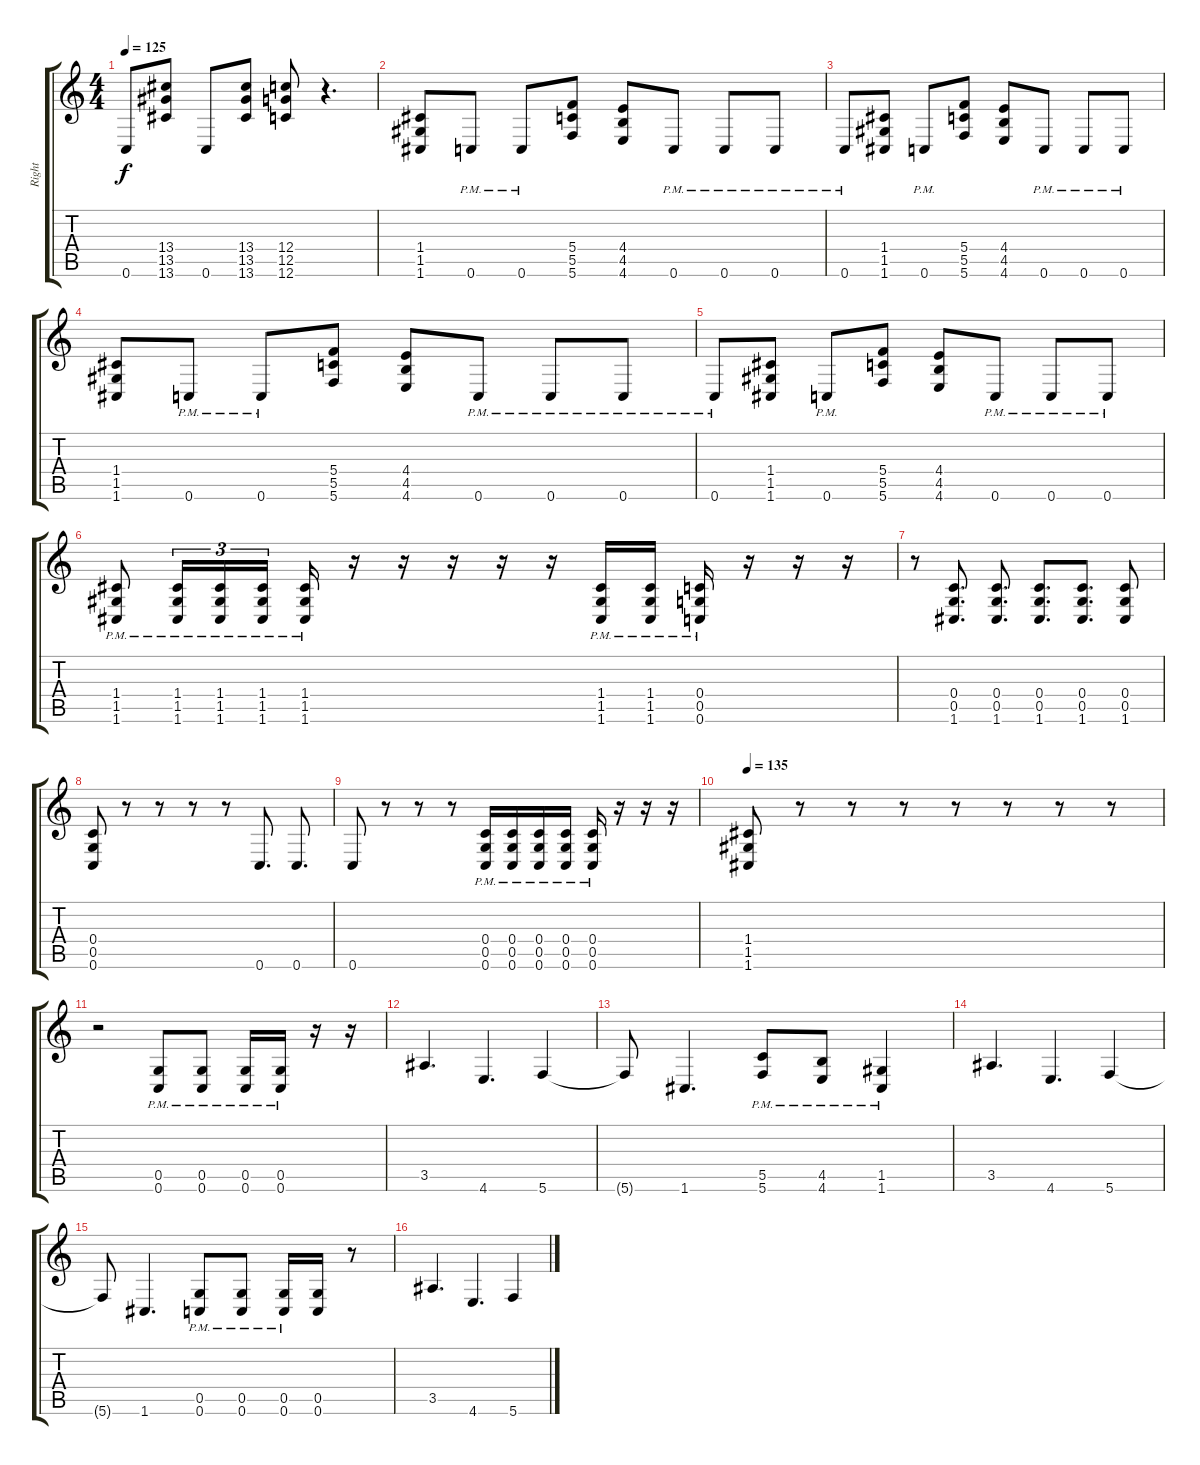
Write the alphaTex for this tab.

\track ("Right" "Right") {instrument overdrivenguitar}
\staff {score tabs}
\tuning (D4 A3 F3 C3 G2 C2) {hide}
\ts (4 4)
\tempo 125
\clef g2
\ks c
0.6.8{dy f} (13.4 13.5 13.6).8 0.6.8 (13.4 13.5 13.6).8 (12.4 12.5 12.6).8 r.4{d} |
(1.4 1.5 1.6).8 0.6{pm}.8 0.6{pm}.8 (5.4 5.5 5.6).8 (4.4 4.5 4.6).8 0.6{pm}.8 0.6{pm}.8 0.6{pm}.8 |
0.6{pm}.8 (1.4 1.5 1.6).8 0.6{pm}.8 (5.4 5.5 5.6).8 (4.4 4.5 4.6).8 0.6{pm}.8 0.6{pm}.8 0.6{pm}.8 |
(1.4 1.5 1.6).8 0.6{pm}.8 0.6{pm}.8 (5.4 5.5 5.6).8 (4.4 4.5 4.6).8 0.6{pm}.8 0.6{pm}.8 0.6{pm}.8 |
0.6{pm}.8 (1.4 1.5 1.6).8 0.6{pm}.8 (5.4 5.5 5.6).8 (4.4 4.5 4.6).8 0.6{pm}.8 0.6{pm}.8 0.6{pm}.8 |
(1.4{pm} 1.5{pm} 1.6{pm}).8 (1.4{pm} 1.5{pm} 1.6{pm}).16{tu (3 2)} (1.4{pm} 1.5{pm} 1.6{pm}).16{tu (3 2)} (1.4{pm} 1.5{pm} 1.6{pm}).16{tu (3 2)} (1.4{pm} 1.5{pm} 1.6{pm}).16 r.16 r.16 r.16 r.16 r.16 (1.4{pm} 1.5{pm} 1.6{pm}).16 (1.4{pm} 1.5{pm} 1.6{pm}).16 (0.4{pm} 0.5{pm} 0.6{pm}).16 r.16 r.16 r.16 |
r.8 (0.4 0.5 1.6).8{d} (0.4 0.5 1.6).8{d} (0.4 0.5 1.6).8{d} (0.4 0.5 1.6).8{d} (0.4 0.5 1.6).8 |
(0.4 0.5 0.6).8 r.8 r.8 r.8 r.8 0.6.8{d} 0.6.8{d} |
0.6.8 r.8 r.8 r.8 (0.4{pm} 0.5{pm} 0.6{pm}).16 (0.4{pm} 0.5{pm} 0.6{pm}).16 (0.4{pm} 0.5{pm} 0.6{pm}).16 (0.4{pm} 0.5{pm} 0.6{pm}).16 (0.4{pm} 0.5{pm} 0.6{pm}).16 r.16 r.16 r.16 |
\tempo 135
(1.4 1.5 1.6).8 r.8 r.8 r.8 r.8 r.8 r.8 r.8 |
r.2 (0.5{pm} 0.6).8 (0.5{pm} 0.6).8 (0.5{pm} 0.6).16 (0.5{pm} 0.6).16 r.16 r.16 |
3.5.4{d} 4.6.4{d} 5.6.4 |
5.6{t}.8 1.6.4{d} (5.5{pm} 5.6{pm}).8 (4.5{pm} 4.6{pm}).8 (1.5{pm} 1.6{pm}).4 |
3.5.4{d} 4.6.4{d} 5.6.4 |
5.6{t}.8 1.6.4{d} (0.5{pm} 0.6{pm}).8 (0.5{pm} 0.6{pm}).8 (0.5{pm} 0.6{pm}).16 (0.5 0.6).16 r.8 |
3.5.4{d} 4.6.4{d} 5.6.4
